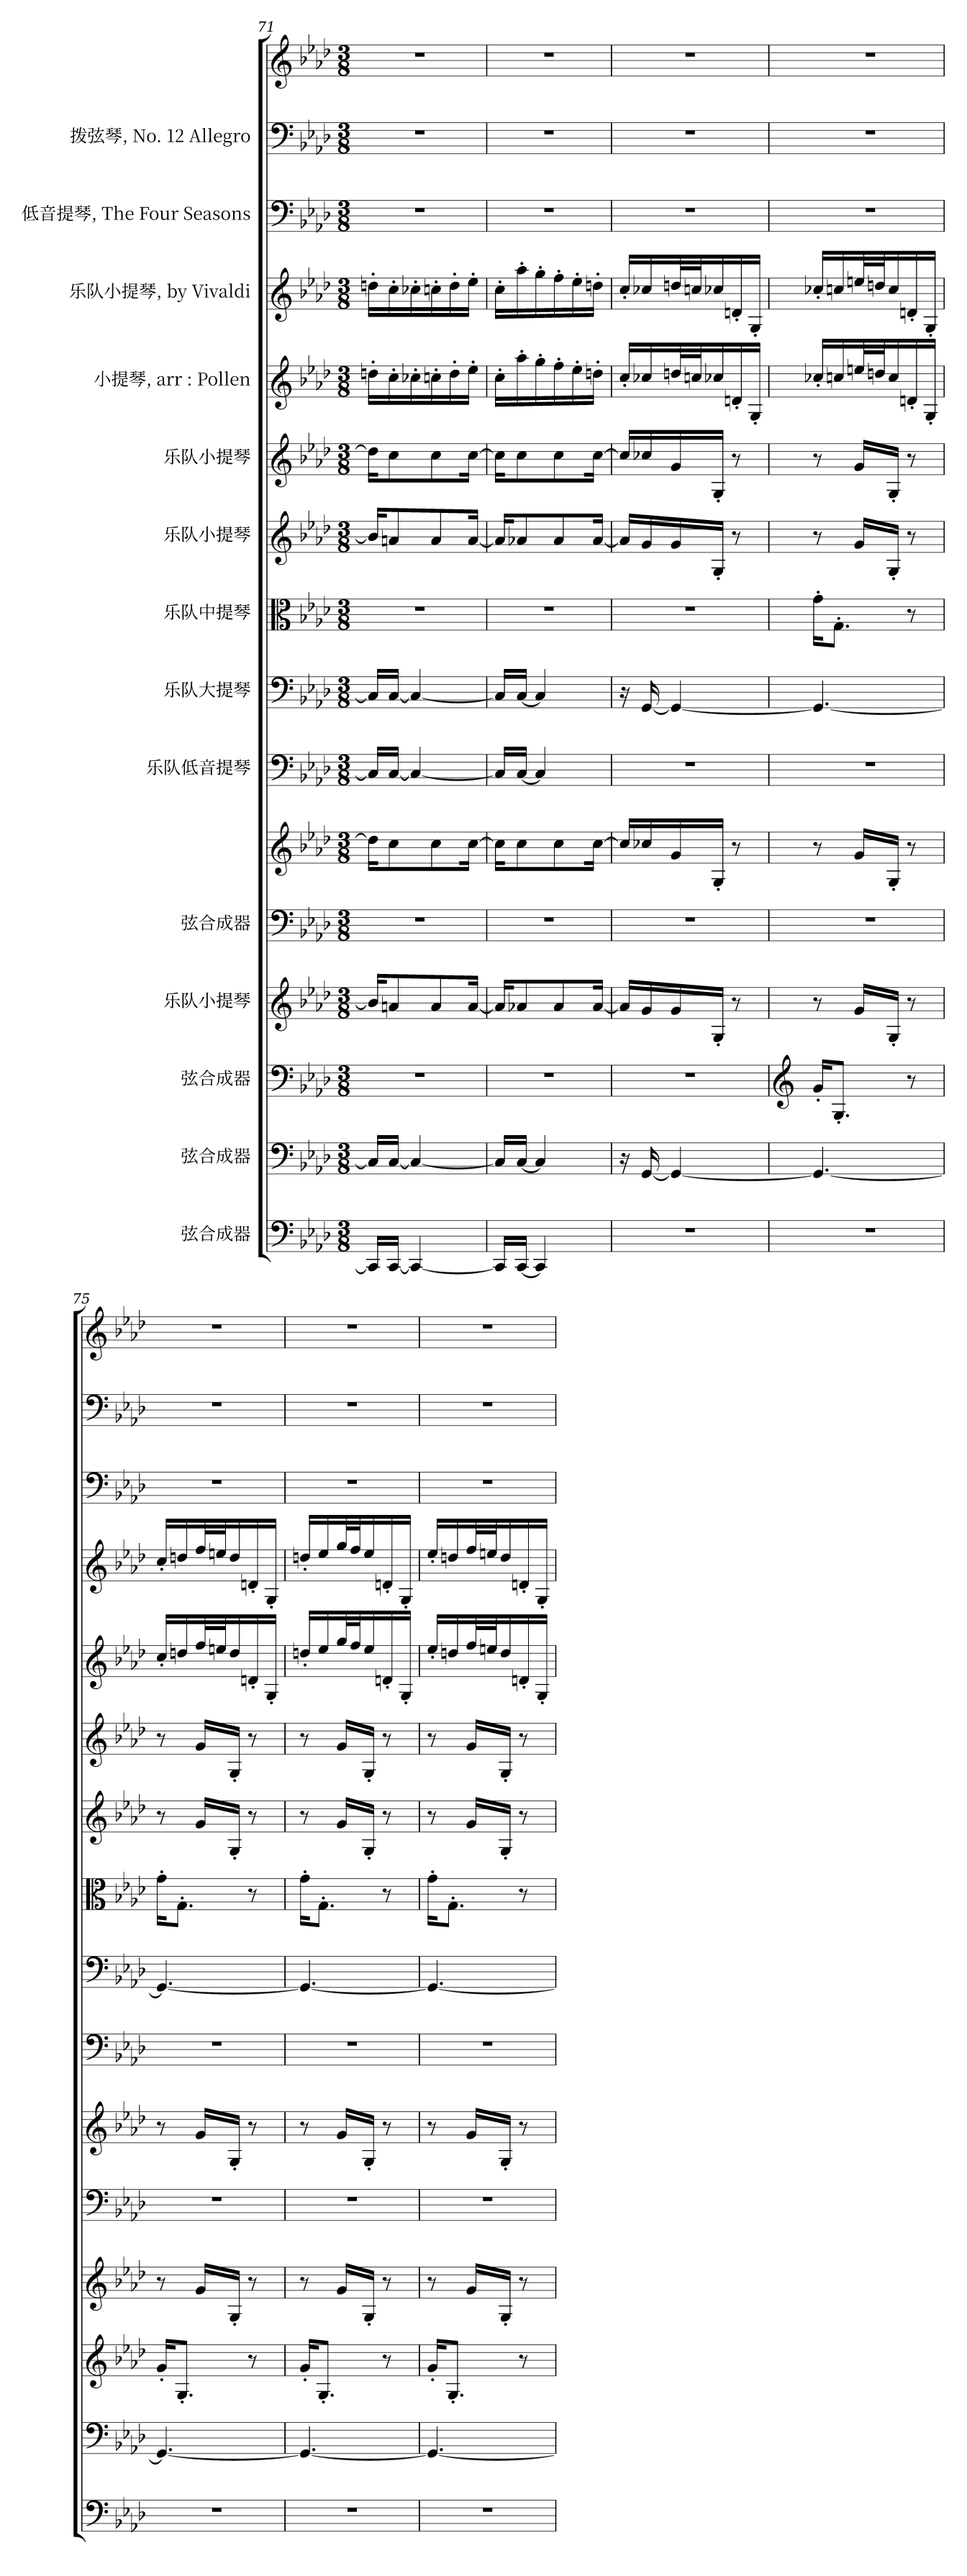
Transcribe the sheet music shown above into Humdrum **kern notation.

**kern	**kern	**kern	**kern	**kern	**kern	**kern	**kern	**kern	**kern	**kern	**kern	**kern	**kern	**kern	**kern
*part14	*part13	*part12	*part11	*part10	*part10	*part9	*part8	*part7	*part6	*part5	*part4	*part3	*part2	*part1	*part1
*staff16	*staff15	*staff14	*staff13	*staff12	*staff11	*staff10	*staff9	*staff8	*staff7	*staff6	*staff5	*staff4	*staff3	*staff2	*staff1
*I"弦合成器	*I"弦合成器	*I"弦合成器	*I"乐队小提琴	*I"弦合成器	*	*I"乐队低音提琴	*I"乐队大提琴	*I"乐队中提琴	*I"乐队小提琴	*I"乐队小提琴	*I"小提琴, arr : Pollen	*I"乐队小提琴, by Vivaldi	*I"低音提琴, The Four Seasons	*I"拨弦琴, No. 12 Allegro	*
!!LO:PB:g=z
*clefF4	*clefF4	*clefF4	*clefG2	*clefF4	*clefG2	*clefF4	*clefF4	*clefC3	*clefG2	*clefG2	*clefG2	*clefG2	*clefF4	*clefF4	*clefG2
*	*	*	*	*	*	*ITrd7c12	*	*	*	*	*	*	*ITrd7c12	*	*
*k[b-e-a-d-]	*k[b-e-a-d-]	*k[b-e-a-d-]	*k[b-e-a-d-]	*k[b-e-a-d-]	*k[b-e-a-d-]	*k[b-e-a-d-]	*k[b-e-a-d-]	*k[b-e-a-d-]	*k[b-e-a-d-]	*k[b-e-a-d-]	*k[b-e-a-d-]	*k[b-e-a-d-]	*k[b-e-a-d-]	*k[b-e-a-d-]	*k[b-e-a-d-]
*M3/8	*M3/8	*M3/8	*M3/8	*M3/8	*M3/8	*M3/8	*M3/8	*M3/8	*M3/8	*M3/8	*M3/8	*M3/8	*M3/8	*M3/8	*M3/8
=71	=71	=71	=71	=71	=71	=71	=71	=71	=71	=71	=71	=71	=71	=71	=71
16CC/LL]	16C/LL]	4.r	16b-/KL]	4.r	16dd\KL]	16CC/LL]	16C/LL]	4.r	16b-/KL]	16dd\KL]	16ddn'\LL	16ddn'\LL	4.r	4.r	4.r
[16CC/JJ	[16C/JJ	.	8an/	.	8cc\	[16CC/JJ	[16C/JJ	.	8an/	8cc\	16cc'\	16cc'\	.	.	.
4CC/_	4C/_	.	.	.	.	4CC/_	4C/_	.	.	.	16cc-X'\	16cc-X'\	.	.	.
.	.	.	8a/	.	8cc\	.	.	.	8a/	8cc\	16ccn'\	16ccn'\	.	.	.
.	.	.	.	.	.	.	.	.	.	.	16dd'\	16dd'\	.	.	.
.	.	.	[16a/Jk	.	[16cc\Jk	.	.	.	[16a/Jk	[16cc\Jk	16ee-'\JJ	16ee-'\JJ	.	.	.
=72	=72	=72	=72	=72	=72	=72	=72	=72	=72	=72	=72	=72	=72	=72	=72
16CC/LL]	16C/LL]	4.r	16a/KL]	4.r	16cc\KL]	16CC/LL]	16C/LL]	4.r	16a/KL]	16cc\KL]	16cc'\LL	16cc'\LL	4.r	4.r	4.r
[16CC/JJ	[16C/JJ	.	8a-X/	.	8cc\	[16CC/JJ	[16C/JJ	.	8a-X/	8cc\	16aa-'\	16aa-'\	.	.	.
4CC/]	4C/]	.	.	.	.	4CC/]	4C/]	.	.	.	16gg'\	16gg'\	.	.	.
.	.	.	8a-/	.	8cc\	.	.	.	8a-/	8cc\	16ff'\	16ff'\	.	.	.
.	.	.	.	.	.	.	.	.	.	.	16ee-'\	16ee-'\	.	.	.
.	.	.	[16a-/Jk	.	[16cc\Jk	.	.	.	[16a-/Jk	[16cc\Jk	16ddn'\JJ	16ddn'\JJ	.	.	.
=73	=73	=73	=73	=73	=73	=73	=73	=73	=73	=73	=73	=73	=73	=73	=73
4.r	16r	4.r	16a-/LL]	4.r	16cc/LL]	4.r	16r	4.r	16a-/LL]	16cc/LL]	16cc'/LL	16cc'/LL	4.r	4.r	4.r
.	[16GG/	.	16g/	.	16cc-X/	.	[16GG/	.	16g/	16cc-X/	16cc-X/	16cc-X/	.	.	.
.	4GG/_	.	16g/	.	16g/	.	4GG/_	.	16g/	16g/	32ddn/L	32ddn/L	.	.	.
.	.	.	.	.	.	.	.	.	.	.	32ccn/J	32ccn/J	.	.	.
.	.	.	16G'/JJ	.	16G'/JJ	.	.	.	16G'/JJ	16G'/JJ	16cc-X/	16cc-X/	.	.	.
.	.	.	8r	.	8r	.	.	.	8r	8r	16dn'/	16dn'/	.	.	.
.	.	.	.	.	.	.	.	.	.	.	16G'/JJ	16G'/JJ	.	.	.
=74	=74	=74	=74	=74	=74	=74	=74	=74	=74	=74	=74	=74	=74	=74	=74
*	*	*clefG2	*	*	*	*	*	*	*	*	*	*	*	*	*
4.r	4.GG/_	16g'/KL	8r	4.r	8r	4.r	4.GG/_	16g'\KL	8r	8r	16cc-X'/LL	16cc-X'/LL	4.r	4.r	4.r
.	.	8.G'/J	.	.	.	.	.	8.G'\J	.	.	16ccn/	16ccn/	.	.	.
.	.	.	16g/LL	.	16g/LL	.	.	.	16g/LL	16g/LL	32een/L	32een/L	.	.	.
.	.	.	.	.	.	.	.	.	.	.	32ddn/J	32ddn/J	.	.	.
.	.	.	16G'/JJ	.	16G'/JJ	.	.	.	16G'/JJ	16G'/JJ	16cc/	16cc/	.	.	.
.	.	8r	8r	.	8r	.	.	8r	8r	8r	16dn'/	16dn'/	.	.	.
.	.	.	.	.	.	.	.	.	.	.	16G'/JJ	16G'/JJ	.	.	.
!!LO:PB:g=z
=75	=75	=75	=75	=75	=75	=75	=75	=75	=75	=75	=75	=75	=75	=75	=75
4.r	4.GG/_	16g'/KL	8r	4.r	8r	4.r	4.GG/_	16g'\KL	8r	8r	16cc'/LL	16cc'/LL	4.r	4.r	4.r
.	.	8.G'/J	.	.	.	.	.	8.G'\J	.	.	16ddn/	16ddn/	.	.	.
.	.	.	16g/LL	.	16g/LL	.	.	.	16g/LL	16g/LL	32ff/L	32ff/L	.	.	.
.	.	.	.	.	.	.	.	.	.	.	32een/J	32een/J	.	.	.
.	.	.	16G'/JJ	.	16G'/JJ	.	.	.	16G'/JJ	16G'/JJ	16dd/	16dd/	.	.	.
.	.	8r	8r	.	8r	.	.	8r	8r	8r	16dn'/	16dn'/	.	.	.
.	.	.	.	.	.	.	.	.	.	.	16G'/JJ	16G'/JJ	.	.	.
=76	=76	=76	=76	=76	=76	=76	=76	=76	=76	=76	=76	=76	=76	=76	=76
4.r	4.GG/_	16g'/KL	8r	4.r	8r	4.r	4.GG/_	16g'\KL	8r	8r	16ddn'/LL	16ddn'/LL	4.r	4.r	4.r
.	.	8.G'/J	.	.	.	.	.	8.G'\J	.	.	16ee-/	16ee-/	.	.	.
.	.	.	16g/LL	.	16g/LL	.	.	.	16g/LL	16g/LL	32gg/L	32gg/L	.	.	.
.	.	.	.	.	.	.	.	.	.	.	32ff/J	32ff/J	.	.	.
.	.	.	16G'/JJ	.	16G'/JJ	.	.	.	16G'/JJ	16G'/JJ	16ee-/	16ee-/	.	.	.
.	.	8r	8r	.	8r	.	.	8r	8r	8r	16dn'/	16dn'/	.	.	.
.	.	.	.	.	.	.	.	.	.	.	16G'/JJ	16G'/JJ	.	.	.
=77	=77	=77	=77	=77	=77	=77	=77	=77	=77	=77	=77	=77	=77	=77	=77
4.r	4.GG/_	16g'/KL	8r	4.r	8r	4.r	4.GG/_	16g'\KL	8r	8r	16ee-'/LL	16ee-'/LL	4.r	4.r	4.r
.	.	8.G'/J	.	.	.	.	.	8.G'\J	.	.	16ddn/	16ddn/	.	.	.
.	.	.	16g/LL	.	16g/LL	.	.	.	16g/LL	16g/LL	32ff/L	32ff/L	.	.	.
.	.	.	.	.	.	.	.	.	.	.	32een/J	32een/J	.	.	.
.	.	.	16G'/JJ	.	16G'/JJ	.	.	.	16G'/JJ	16G'/JJ	16dd/	16dd/	.	.	.
.	.	8r	8r	.	8r	.	.	8r	8r	8r	16dn'/	16dn'/	.	.	.
.	.	.	.	.	.	.	.	.	.	.	16G'/JJ	16G'/JJ	.	.	.
=	=	=	=	=	=	=	=	=	=	=	=	=	=	=	=
*-	*-	*-	*-	*-	*-	*-	*-	*-	*-	*-	*-	*-	*-	*-	*-
